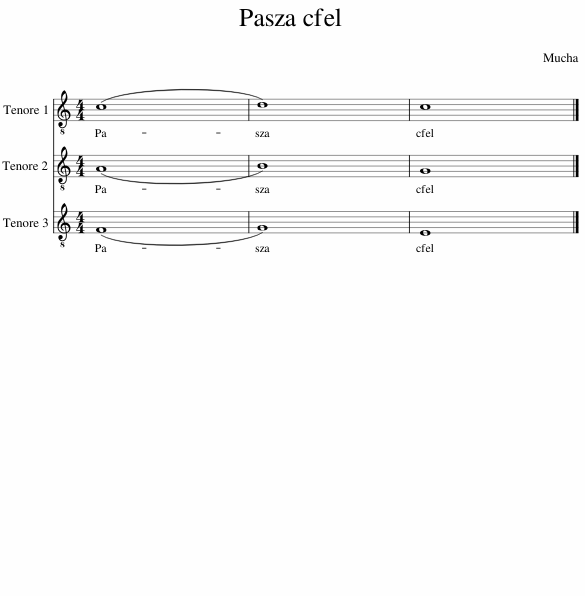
X:1
%%score 1 2 3
L:1/8
M:4/4
I:linebreak $
K:C
V:1 treble-8
V:2 treble-8
V:3 treble-8
V:1
 (c8 | d8) | c8 |] %3
V:2
 (A8 | B8) | G8 |] %3
V:3
 (F8 | G8) | E8 |] %3
